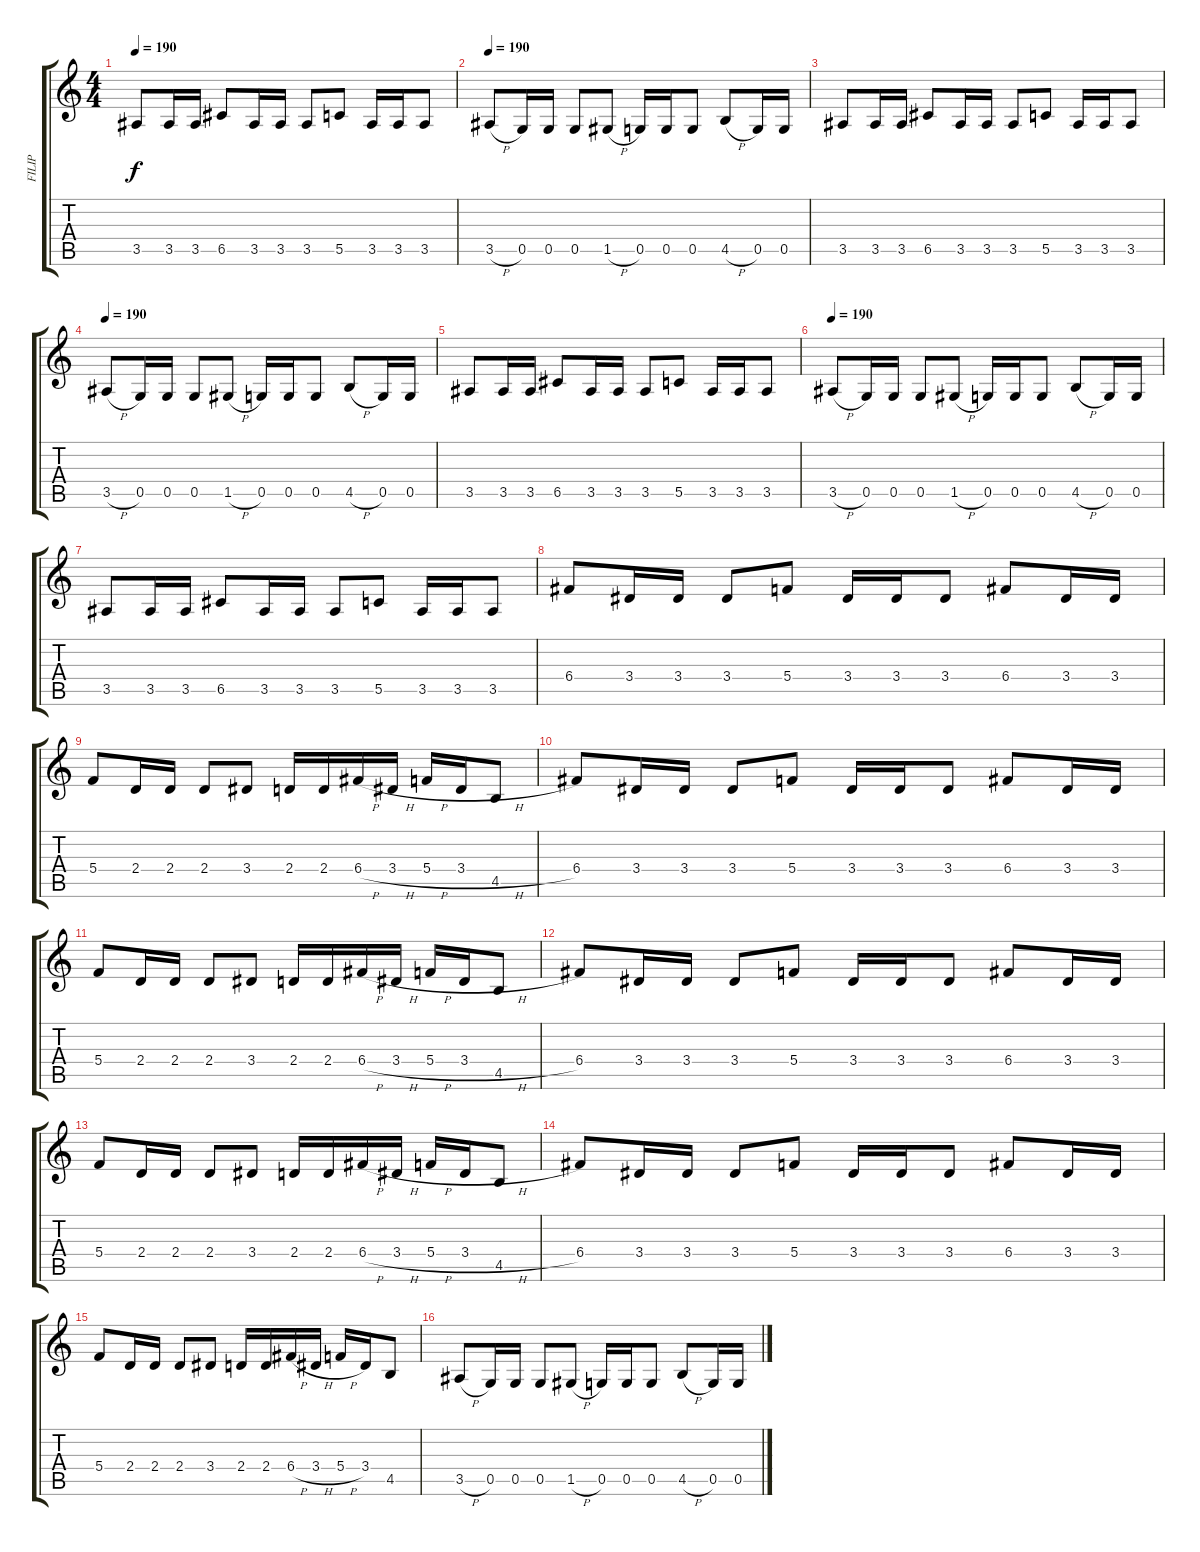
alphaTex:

\track ("FILIP" "FILIP") {instrument distortionguitar}
\staff {score tabs}
\tuning (D4 A3 F3 C3 G2 D2) {hide}
\ts (4 4)
\tempo 190
\clef g2
\ks c
3.5.8{dy f} 3.5.16 3.5.16 6.5.8 3.5.16 3.5.16 3.5.8 5.5.8 3.5.16 3.5.16 3.5.8 |
\tempo 190
3.5{h}.8 0.5.16 0.5.16 0.5.8 1.5{h}.8 0.5.16 0.5.16 0.5.8 4.5{h}.8 0.5.16 0.5.16 |
3.5.8 3.5.16 3.5.16 6.5.8 3.5.16 3.5.16 3.5.8 5.5.8 3.5.16 3.5.16 3.5.8 |
\tempo 190
3.5{h}.8 0.5.16 0.5.16 0.5.8 1.5{h}.8 0.5.16 0.5.16 0.5.8 4.5{h}.8 0.5.16 0.5.16 |
3.5.8 3.5.16 3.5.16 6.5.8 3.5.16 3.5.16 3.5.8 5.5.8 3.5.16 3.5.16 3.5.8 |
\tempo 190
3.5{h}.8 0.5.16 0.5.16 0.5.8 1.5{h}.8 0.5.16 0.5.16 0.5.8 4.5{h}.8 0.5.16 0.5.16 |
3.5.8 3.5.16 3.5.16 6.5.8 3.5.16 3.5.16 3.5.8 5.5.8 3.5.16 3.5.16 3.5.8 |
6.4.8 3.4.16 3.4.16 3.4.8 5.4.8 3.4.16 3.4.16 3.4.8 6.4.8 3.4.16 3.4.16 |
5.4.8 2.4.16 2.4.16 2.4.8 3.4.8 2.4.16 2.4.16 6.4{h}.16 3.4{h}.16 5.4{h}.16 3.4{h}.16 4.5.8 |
6.4.8 3.4.16 3.4.16 3.4.8 5.4.8 3.4.16 3.4.16 3.4.8 6.4.8 3.4.16 3.4.16 |
5.4.8 2.4.16 2.4.16 2.4.8 3.4.8 2.4.16 2.4.16 6.4{h}.16 3.4{h}.16 5.4{h}.16 3.4{h}.16 4.5.8 |
6.4.8 3.4.16 3.4.16 3.4.8 5.4.8 3.4.16 3.4.16 3.4.8 6.4.8 3.4.16 3.4.16 |
5.4.8 2.4.16 2.4.16 2.4.8 3.4.8 2.4.16 2.4.16 6.4{h}.16 3.4{h}.16 5.4{h}.16 3.4{h}.16 4.5.8 |
6.4.8 3.4.16 3.4.16 3.4.8 5.4.8 3.4.16 3.4.16 3.4.8 6.4.8 3.4.16 3.4.16 |
5.4.8 2.4.16 2.4.16 2.4.8 3.4.8 2.4.16 2.4.16 6.4{h}.16 3.4{h}.16 5.4{h}.16 3.4.16 4.5.8 |
3.5{h}.8 0.5.16 0.5.16 0.5.8 1.5{h}.8 0.5.16 0.5.16 0.5.8 4.5{h}.8 0.5.16 0.5.16
